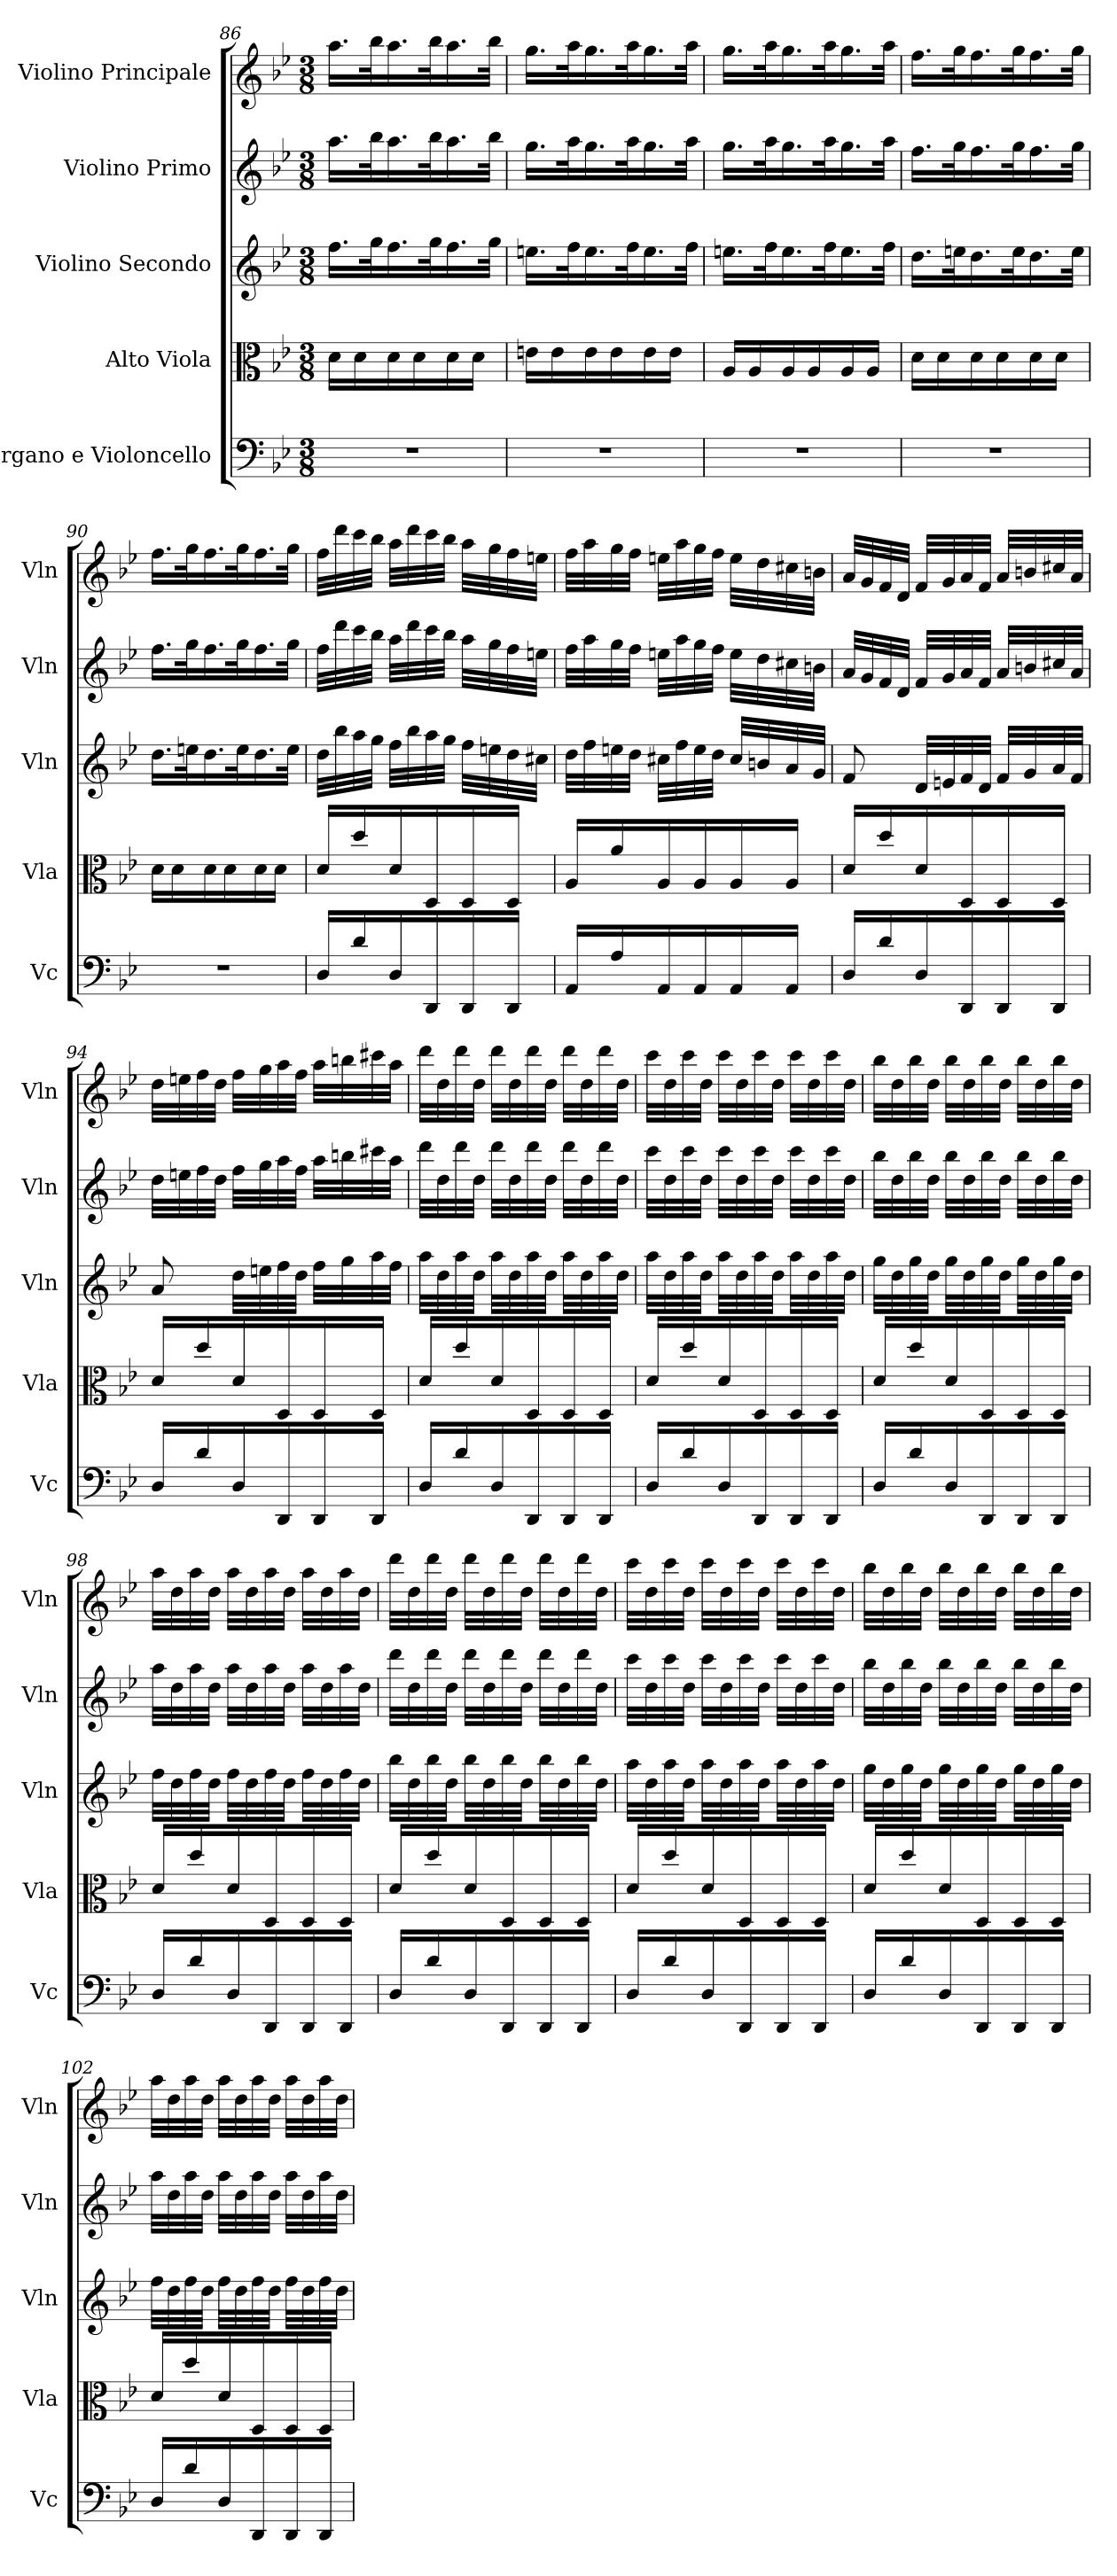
**kern	**kern	**kern	**kern	**kern
*part5	*part4	*part3	*part2	*part1
*staff5	*staff4	*staff3	*staff2	*staff1
*I"Organo e Violoncello	*I"Alto Viola	*I"Violino Secondo	*I"Violino Primo	*I"Violino Principale
*I'Vc	*I'Vla	*I'Vln	*I'Vln	*I'Vln
*clefF4	*clefC3	*clefG2	*clefG2	*clefG2
*k[b-e-]	*k[b-e-]	*k[b-e-]	*k[b-e-]	*k[b-e-]
*M3/8	*M3/8	*M3/8	*M3/8	*M3/8
=86	=86	=86	=86	=86
4.r	16d\LL	16.ff\LL	16.aa\LL	16.aa\LL
.	16d\	.	.	.
.	.	32gg\k	32bb-\k	32bb-\k
.	16d\	16.ff\	16.aa\	16.aa\
.	16d\	.	.	.
.	.	32gg\k	32bb-\k	32bb-\k
.	16d\	16.ff\	16.aa\	16.aa\
.	16d\JJ	.	.	.
.	.	32gg\JJk	32bb-\JJk	32bb-\JJk
=87	=87	=87	=87	=87
4.r	16en\LL	16.een\LL	16.gg\LL	16.gg\LL
.	16e\	.	.	.
.	.	32ff\k	32aa\k	32aa\k
.	16e\	16.ee\	16.gg\	16.gg\
.	16e\	.	.	.
.	.	32ff\k	32aa\k	32aa\k
.	16e\	16.ee\	16.gg\	16.gg\
.	16e\JJ	.	.	.
.	.	32ff\JJk	32aa\JJk	32aa\JJk
=88	=88	=88	=88	=88
4.r	16A/LL	16.een\LL	16.gg\LL	16.gg\LL
.	16A/	.	.	.
.	.	32ff\k	32aa\k	32aa\k
.	16A/	16.ee\	16.gg\	16.gg\
.	16A/	.	.	.
.	.	32ff\k	32aa\k	32aa\k
.	16A/	16.ee\	16.gg\	16.gg\
.	16A/JJ	.	.	.
.	.	32ff\JJk	32aa\JJk	32aa\JJk
=89	=89	=89	=89	=89
4.r	16d\LL	16.dd\LL	16.ff\LL	16.ff\LL
.	16d\	.	.	.
.	.	32een\k	32gg\k	32gg\k
.	16d\	16.dd\	16.ff\	16.ff\
.	16d\	.	.	.
.	.	32ee\k	32gg\k	32gg\k
.	16d\	16.dd\	16.ff\	16.ff\
.	16d\JJ	.	.	.
.	.	32ee\JJk	32gg\JJk	32gg\JJk
=90	=90	=90	=90	=90
4.r	16d\LL	16.dd\LL	16.ff\LL	16.ff\LL
.	16d\	.	.	.
.	.	32een\k	32gg\k	32gg\k
.	16d\	16.dd\	16.ff\	16.ff\
.	16d\	.	.	.
.	.	32ee\k	32gg\k	32gg\k
.	16d\	16.dd\	16.ff\	16.ff\
.	16d\JJ	.	.	.
.	.	32ee\JJk	32gg\JJk	32gg\JJk
=91	=91	=91	=91	=91
16D/LL	16d/LL	32dd\LLL	32ff\LLL	32ff\LLL
.	.	32bb-\	32ddd\	32ddd\
16d/	16dd/	32aa\	32ccc\	32ccc\
.	.	32gg\JJJ	32bb-\JJJ	32bb-\JJJ
16D/	16d/	32ff\LLL	32aa\LLL	32aa\LLL
.	.	32bb-\	32ddd\	32ddd\
16DD/	16D/	32aa\	32ccc\	32ccc\
.	.	32gg\JJJ	32bb-\JJJ	32bb-\JJJ
16DD/	16D/	32ff\LLL	32aa\LLL	32aa\LLL
.	.	32een\	32gg\	32gg\
16DD/JJ	16D/JJ	32dd\	32ff\	32ff\
.	.	32cc#\JJJ	32een\JJJ	32een\JJJ
=92	=92	=92	=92	=92
16AA/LL	16A/LL	32dd\LLL	32ff\LLL	32ff\LLL
.	.	32ff\	32aa\	32aa\
16A/	16a/	32een\	32gg\	32gg\
.	.	32dd\JJJ	32ff\JJJ	32ff\JJJ
16AA/	16A/	32cc#\LLL	32een\LLL	32een\LLL
.	.	32ff\	32aa\	32aa\
16AA/	16A/	32ee\	32gg\	32gg\
.	.	32dd\JJJ	32ff\JJJ	32ff\JJJ
16AA/	16A/	32cc#/LLL	32ee\LLL	32ee\LLL
.	.	32bn/	32dd\	32dd\
16AA/JJ	16A/JJ	32a/	32cc#\	32cc#\
.	.	32g/JJJ	32bn\JJJ	32bn\JJJ
=93	=93	=93	=93	=93
16D/LL	16d/LL	8f/	32a/LLL	32a/LLL
.	.	.	32g/	32g/
16d/	16dd/	.	32f/	32f/
.	.	.	32d/JJJ	32d/JJJ
16D/	16d/	32d/LLL	32f/LLL	32f/LLL
.	.	32en/	32g/	32g/
16DD/	16D/	32f/	32a/	32a/
.	.	32d/JJJ	32f/JJJ	32f/JJJ
16DD/	16D/	32f/LLL	32a/LLL	32a/LLL
.	.	32g/	32bn/	32bn/
16DD/JJ	16D/JJ	32a/	32cc#/	32cc#/
.	.	32f/JJJ	32a/JJJ	32a/JJJ
=94	=94	=94	=94	=94
16D/LL	16d/LL	8a/	32dd\LLL	32dd\LLL
.	.	.	32een\	32een\
16d/	16dd/	.	32ff\	32ff\
.	.	.	32dd\JJJ	32dd\JJJ
16D/	16d/	32dd\LLL	32ff\LLL	32ff\LLL
.	.	32een\	32gg\	32gg\
16DD/	16D/	32ff\	32aa\	32aa\
.	.	32dd\JJJ	32ff\JJJ	32ff\JJJ
16DD/	16D/	32ff\LLL	32aa\LLL	32aa\LLL
.	.	32gg\	32bbn\	32bbn\
16DD/JJ	16D/JJ	32aa\	32ccc#\	32ccc#\
.	.	32ff\JJJ	32aa\JJJ	32aa\JJJ
=95	=95	=95	=95	=95
16D/LL	16d/LL	32aa\LLL	32ddd\LLL	32ddd\LLL
.	.	32dd\	32dd\	32dd\
16d/	16dd/	32aa\	32ddd\	32ddd\
.	.	32dd\JJJ	32dd\JJJ	32dd\JJJ
16D/	16d/	32aa\LLL	32ddd\LLL	32ddd\LLL
.	.	32dd\	32dd\	32dd\
16DD/	16D/	32aa\	32ddd\	32ddd\
.	.	32dd\JJJ	32dd\JJJ	32dd\JJJ
16DD/	16D/	32aa\LLL	32ddd\LLL	32ddd\LLL
.	.	32dd\	32dd\	32dd\
16DD/JJ	16D/JJ	32aa\	32ddd\	32ddd\
.	.	32dd\JJJ	32dd\JJJ	32dd\JJJ
=96	=96	=96	=96	=96
16D/LL	16d/LL	32aa\LLL	32ccc\LLL	32ccc\LLL
.	.	32dd\	32dd\	32dd\
16d/	16dd/	32aa\	32ccc\	32ccc\
.	.	32dd\JJJ	32dd\JJJ	32dd\JJJ
16D/	16d/	32aa\LLL	32ccc\LLL	32ccc\LLL
.	.	32dd\	32dd\	32dd\
16DD/	16D/	32aa\	32ccc\	32ccc\
.	.	32dd\JJJ	32dd\JJJ	32dd\JJJ
16DD/	16D/	32aa\LLL	32ccc\LLL	32ccc\LLL
.	.	32dd\	32dd\	32dd\
16DD/JJ	16D/JJ	32aa\	32ccc\	32ccc\
.	.	32dd\JJJ	32dd\JJJ	32dd\JJJ
=97	=97	=97	=97	=97
16D/LL	16d/LL	32gg\LLL	32bb-\LLL	32bb-\LLL
.	.	32dd\	32dd\	32dd\
16d/	16dd/	32gg\	32bb-\	32bb-\
.	.	32dd\JJJ	32dd\JJJ	32dd\JJJ
16D/	16d/	32gg\LLL	32bb-\LLL	32bb-\LLL
.	.	32dd\	32dd\	32dd\
16DD/	16D/	32gg\	32bb-\	32bb-\
.	.	32dd\JJJ	32dd\JJJ	32dd\JJJ
16DD/	16D/	32gg\LLL	32bb-\LLL	32bb-\LLL
.	.	32dd\	32dd\	32dd\
16DD/JJ	16D/JJ	32gg\	32bb-\	32bb-\
.	.	32dd\JJJ	32dd\JJJ	32dd\JJJ
=98	=98	=98	=98	=98
16D/LL	16d/LL	32ff\LLL	32aa\LLL	32aa\LLL
.	.	32dd\	32dd\	32dd\
16d/	16dd/	32ff\	32aa\	32aa\
.	.	32dd\JJJ	32dd\JJJ	32dd\JJJ
16D/	16d/	32ff\LLL	32aa\LLL	32aa\LLL
.	.	32dd\	32dd\	32dd\
16DD/	16D/	32ff\	32aa\	32aa\
.	.	32dd\JJJ	32dd\JJJ	32dd\JJJ
16DD/	16D/	32ff\LLL	32aa\LLL	32aa\LLL
.	.	32dd\	32dd\	32dd\
16DD/JJ	16D/JJ	32ff\	32aa\	32aa\
.	.	32dd\JJJ	32dd\JJJ	32dd\JJJ
=99	=99	=99	=99	=99
16D/LL	16d/LL	32bb-\LLL	32ddd\LLL	32ddd\LLL
.	.	32dd\	32dd\	32dd\
16d/	16dd/	32bb-\	32ddd\	32ddd\
.	.	32dd\JJJ	32dd\JJJ	32dd\JJJ
16D/	16d/	32bb-\LLL	32ddd\LLL	32ddd\LLL
.	.	32dd\	32dd\	32dd\
16DD/	16D/	32bb-\	32ddd\	32ddd\
.	.	32dd\JJJ	32dd\JJJ	32dd\JJJ
16DD/	16D/	32bb-\LLL	32ddd\LLL	32ddd\LLL
.	.	32dd\	32dd\	32dd\
16DD/JJ	16D/JJ	32bb-\	32ddd\	32ddd\
.	.	32dd\JJJ	32dd\JJJ	32dd\JJJ
=100	=100	=100	=100	=100
16D/LL	16d/LL	32aa\LLL	32ccc\LLL	32ccc\LLL
.	.	32dd\	32dd\	32dd\
16d/	16dd/	32aa\	32ccc\	32ccc\
.	.	32dd\JJJ	32dd\JJJ	32dd\JJJ
16D/	16d/	32aa\LLL	32ccc\LLL	32ccc\LLL
.	.	32dd\	32dd\	32dd\
16DD/	16D/	32aa\	32ccc\	32ccc\
.	.	32dd\JJJ	32dd\JJJ	32dd\JJJ
16DD/	16D/	32aa\LLL	32ccc\LLL	32ccc\LLL
.	.	32dd\	32dd\	32dd\
16DD/JJ	16D/JJ	32aa\	32ccc\	32ccc\
.	.	32dd\JJJ	32dd\JJJ	32dd\JJJ
=101	=101	=101	=101	=101
16D/LL	16d/LL	32gg\LLL	32bb-\LLL	32bb-\LLL
.	.	32dd\	32dd\	32dd\
16d/	16dd/	32gg\	32bb-\	32bb-\
.	.	32dd\JJJ	32dd\JJJ	32dd\JJJ
16D/	16d/	32gg\LLL	32bb-\LLL	32bb-\LLL
.	.	32dd\	32dd\	32dd\
16DD/	16D/	32gg\	32bb-\	32bb-\
.	.	32dd\JJJ	32dd\JJJ	32dd\JJJ
16DD/	16D/	32gg\LLL	32bb-\LLL	32bb-\LLL
.	.	32dd\	32dd\	32dd\
16DD/JJ	16D/JJ	32gg\	32bb-\	32bb-\
.	.	32dd\JJJ	32dd\JJJ	32dd\JJJ
=102	=102	=102	=102	=102
16D/LL	16d/LL	32ff\LLL	32aa\LLL	32aa\LLL
.	.	32dd\	32dd\	32dd\
16d/	16dd/	32ff\	32aa\	32aa\
.	.	32dd\JJJ	32dd\JJJ	32dd\JJJ
16D/	16d/	32ff\LLL	32aa\LLL	32aa\LLL
.	.	32dd\	32dd\	32dd\
16DD/	16D/	32ff\	32aa\	32aa\
.	.	32dd\JJJ	32dd\JJJ	32dd\JJJ
16DD/	16D/	32ff\LLL	32aa\LLL	32aa\LLL
.	.	32dd\	32dd\	32dd\
16DD/JJ	16D/JJ	32ff\	32aa\	32aa\
.	.	32dd\JJJ	32dd\JJJ	32dd\JJJ
=	=	=	=	=
*-	*-	*-	*-	*-
